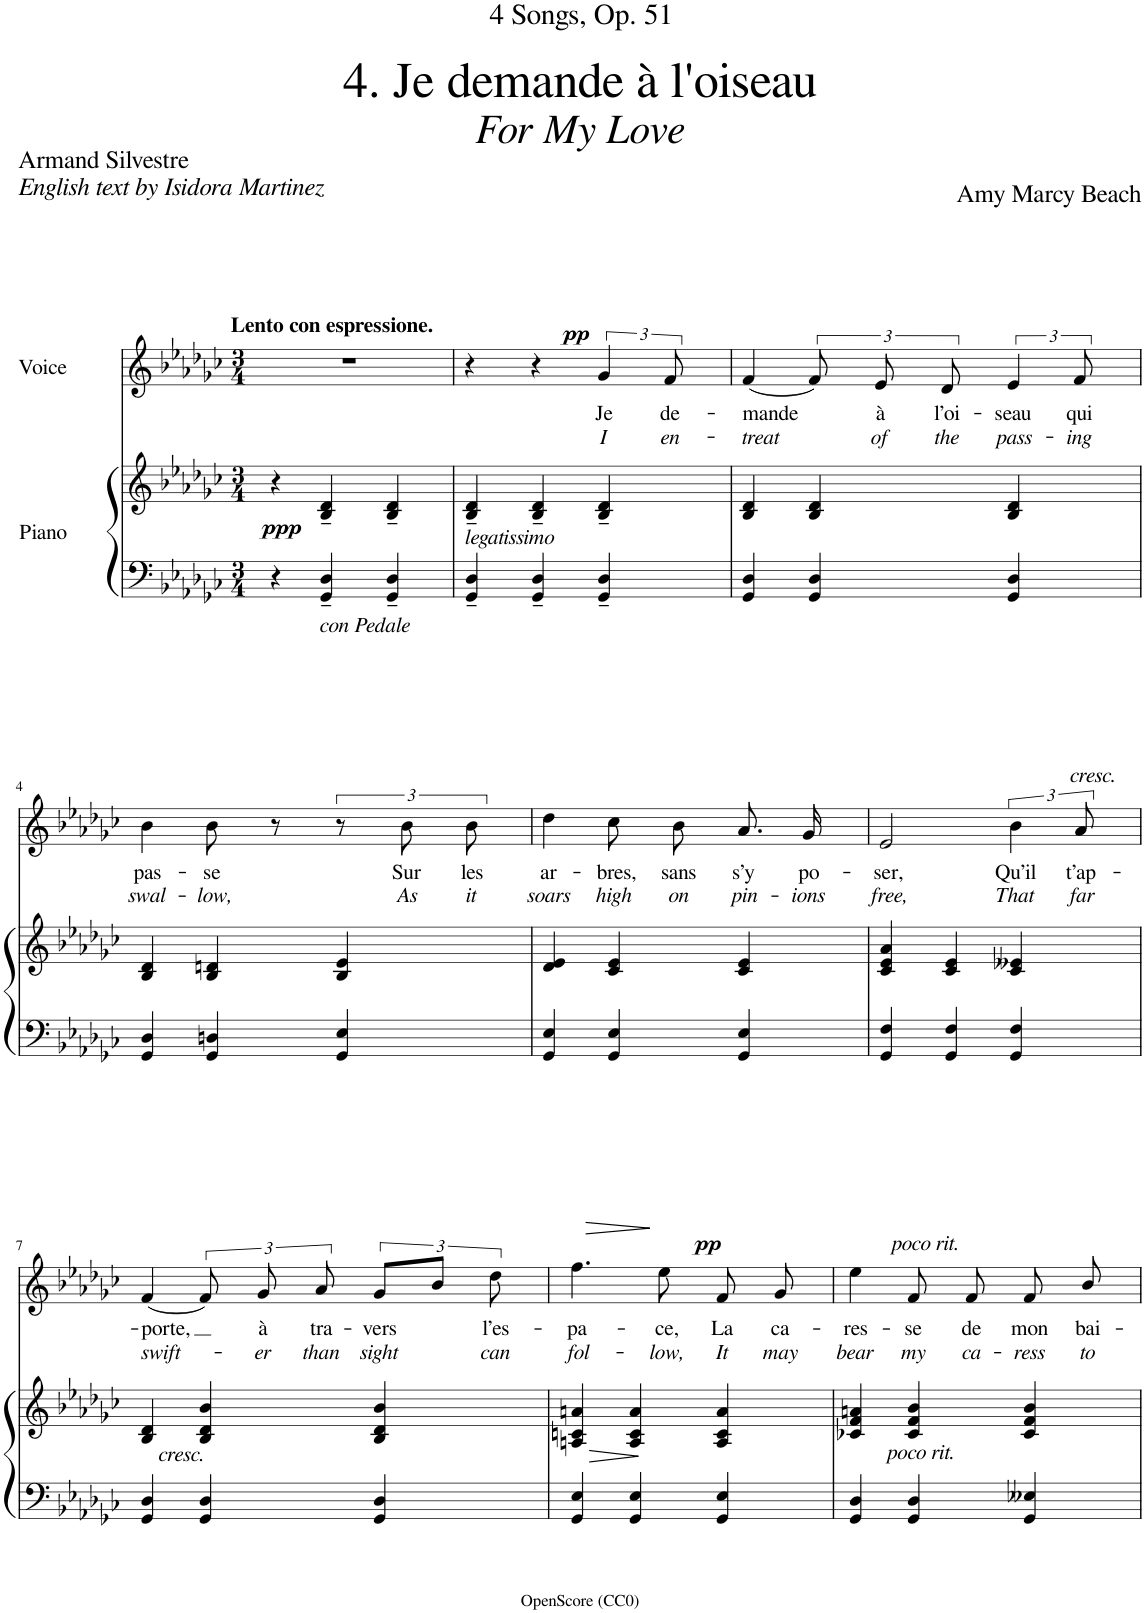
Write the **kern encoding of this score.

**kern	**kern	**dynam	**kern	**text	**text	**dynam
*part2	*part2	*part2	*part1	*part1	*part1	*part1
*staff3	*staff2	*staff2/3	*staff1	*staff1	*staff1	*staff1
*I"Piano	*	*	*I"Voice	*	*	*
*I'Pno	*	*	*	*	*	*
*clefF4	*clefG2	*	*clefG2	*	*	*
*k[b-e-a-d-g-c-]	*k[b-e-a-d-g-c-]	*	*k[b-e-a-d-g-c-]	*	*	*
*M3/4	*M3/4	*	*M3/4	*	*	*
=1	=1	=1	=1	=1	=1	=1
!	!	!	!LO:TX:a:B:t=Lento con espressione.	!	!	!
!	!	!LO:DY:b	!	!	!	!
4r	4r	ppp	2.r	.	.	.
4GG-/~ 4D-/~	4B-/~ 4d-/~	.	.	.	.	.
4GG-/~ 4D-/~	4B-/~ 4d-/~	.	.	.	.	.
=2	=2	=2	=2	=2	=2	=2
!	!LO:TX:b:i:t=legatissimo	!	!	!	!	!
4GG-/~ 4D-/~	4B-/~ 4d-/~	.	4r	.	.	.
4GG-/~ 4D-/~	4B-/~ 4d-/~	.	4r	.	.	.
!	!	!	!	!LO:LY:b	!LO:LY:b	!LO:DY:a
4GG-/~ 4D-/~	4B-/~ 4d-/~	.	6g-/	Je	I	pp
!	!	!	!	!LO:LY:b	!LO:LY:b	!
.	.	.	12f/	de-	en-	.
=3	=3	=3	=3	=3	=3	=3
!	!	!	!	!LO:LY:b	!LO:LY:b	!
4GG-/~ 4D-/~	4B-/~ 4d-/~	.	[4f/	-mande	-treat	.
4GG-/~ 4D-/~	4B-/~ 4d-/~	.	12f/]	.	.	.
!	!	!	!	!LO:LY:b	!LO:LY:b	!
.	.	.	12e-/	à	of	.
!	!	!	!	!LO:LY:b	!LO:LY:b	!
.	.	.	12d-/	l’oi-	the	.
!	!	!	!	!LO:LY:b	!LO:LY:b	!
4GG-/~ 4D-/~	4B-/~ 4d-/~	.	6e-/	-seau	pass-	.
!	!	!	!	!LO:LY:b	!LO:LY:b	!
.	.	.	12f/	qui	-ing	.
!!LO:LB:g=z
=4	=4	=4	=4	=4	=4	=4
!	!	!	!	!LO:LY:b	!LO:LY:b	!
4GG-/ 4D-/	4B-/ 4d-/	.	4b-\	pas-	swal-	.
!	!	!	!	!LO:LY:b	!LO:LY:b	!
4GG-/ 4Dn/	4B-/ 4dn/	.	8b-\	-se	-low,	.
.	.	.	8r	.	.	.
4GG-/ 4E-/	4B-/ 4e-/	.	12r	.	.	.
!	!	!	!	!LO:LY:b	!LO:LY:b	!
.	.	.	12b-\	Sur	As	.
!	!	!	!	!LO:LY:b	!LO:LY:b	!
.	.	.	12b-\	les	it	.
=5	=5	=5	=5	=5	=5	=5
!	!	!	!	!LO:LY:b	!LO:LY:b	!
4GG-/ 4E-/	4d-/ 4e-/	.	4dd-\	ar-	soars	.
!	!	!	!	!LO:LY:b	!LO:LY:b	!
4GG-/ 4E-/	4c-/ 4e-/	.	8cc-\	-bres,	high	.
!	!	!	!	!LO:LY:b	!LO:LY:b	!
.	.	.	8b-\	sans	on	.
!	!	!	!	!LO:LY:b	!LO:LY:b	!
4GG-/ 4E-/	4c-/ 4e-/	.	8.a-/	s’y	pin-	.
!	!	!	!	!LO:LY:b	!LO:LY:b	!
.	.	.	16g-/	po-	-ions	.
=6	=6	=6	=6	=6	=6	=6
!	!	!	!	!LO:LY:b	!LO:LY:b	!
4GG-/ 4F/	4c-/ 4e-/ 4a-/	.	2e-/	-ser,	free,	.
4GG-/ 4F/	4c-/ 4e-/	.	.	.	.	.
!	!	!	!	!LO:LY:b	!LO:LY:b	!
4GG-/ 4F/	4c-/ 4e--X/	.	6b-\	Qu’il	That	.
!	!	!	!LO:TX:a:i:t=cresc.	!	!	!
!	!	!	!	!LO:LY:b	!LO:LY:b	!
.	.	.	12a-/	t’ap-	far	.
!!LO:LB:g=z
=7	=7	=7	=7	=7	=7	=7
!	!LO:TX:b:i:t=cresc.	!	!	!	!	!
!	!	!	!	!LO:LY:b	!LO:LY:b	!
4GG-/ 4D-/	4B-/ 4d-/	.	[4f/	-porte,	swift-	.
4GG-/ 4D-/	4B-/ 4d-/ 4b-/	.	12f/]	.	.	.
!	!	!	!	!LO:LY:b	!LO:LY:b	!
.	.	.	12g-/	à	-er	.
!	!	!	!	!LO:LY:b	!LO:LY:b	!
.	.	.	12a-/	tra-	than	.
!	!	!	!	!LO:LY:b	!LO:LY:b	!
4GG-/ 4D-/	4B-/ 4d-/ 4b-/	.	12g-/L	-vers	sight	.
.	.	.	12b-/J	.	.	.
!	!	!	!	!LO:LY:b	!LO:LY:b	!
.	.	.	12dd-\	l’es-	can	.
=8	=8	=8	=8	=8	=8	=8
!	!	!LO:HP:b	!	!LO:LY:b	!LO:LY:b	!LO:HP:b
4GG-/ 4E-/	4An/ 4cn/ 4an/	>	4.ff\	-pa-	fol-	>
4GG-/ 4E-/	4A/ 4c/ 4a/	]	.	.	.	.
!	!	!	!	!LO:LY:b	!LO:LY:b	!
.	.	.	8ee-'~\	-ce,	-low,	]
!	!	!	!	!LO:LY:b	!LO:LY:b	!LO:DY:a
4GG-/ 4E-/	4A/ 4c/ 4a/	.	8f/	La	It	pp
!	!	!	!	!LO:LY:b	!LO:LY:b	!
.	.	.	8g-/	ca-	may	.
=9	=9	=9	=9	=9	=9	=9
!	!	!	!	!LO:LY:b	!LO:LY:b	!
4GG-/ 4D-/	4c-X/ 4f/ 4an/	.	4ee-\	-res-	bear	.
!	!	!	!LO:TX:a:i:t=poco rit.	!	!	!
!	!LO:TX:b:i:t=poco rit.	!	!	!	!	!
!	!	!	!	!LO:LY:b	!LO:LY:b	!
4GG-/ 4D-/	4c-/ 4f/ 4b-/	.	8f/	-se	my	.
!	!	!	!	!LO:LY:b	!LO:LY:b	!
.	.	.	8f/	de	ca-	.
!	!	!	!	!LO:LY:b	!LO:LY:b	!
4GG-/ 4E--X/	4c-/ 4f/ 4b-/	.	8f/	mon	-ress	.
!	!	!	!	!LO:LY:b	!LO:LY:b	!
.	.	.	8b-/	bai-	to	.
=	=	=	=	=	=	=
*-	*-	*-	*-	*-	*-	*-
